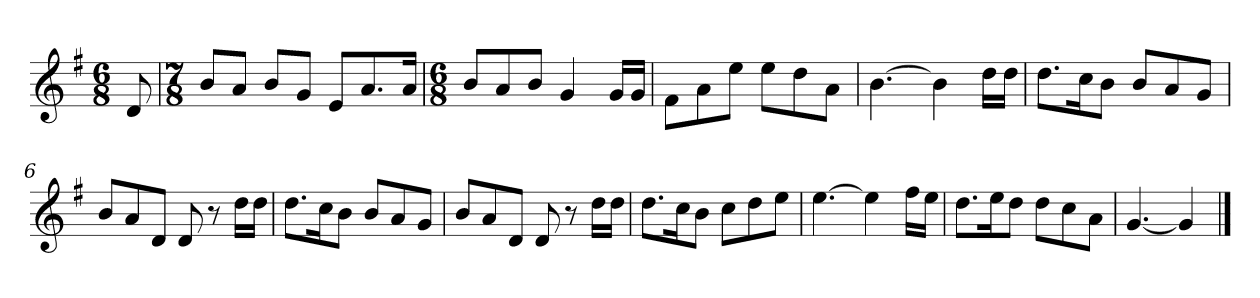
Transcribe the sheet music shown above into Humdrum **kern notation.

**kern
*part1
*staff1
*k[f#]
*M6/8
*MM120
=
8d
=1
*M7/8
8bL
8aJ
8bL
8gJ
8eL
8.a
16aJk
=2
*M6/8
8bL
8a
8bJ
4g
16gLL
16gJJ
=3
8f#L
8a
8eeJ
8eeL
8dd
8aJ
=4
[4.b
4b]
16ddLL
16ddJJ
=5
8.ddL
16ccK
8bJ
8bL
8a
8gJ
=6
8bL
8a
8dJ
8d
8r
16ddLL
16ddJJ
=7
8.ddL
16ccK
8bJ
8bL
8a
8gJ
=8
8bL
8a
8dJ
8d
8r
16ddLL
16ddJJ
=9
8.ddL
16ccK
8bJ
8ccL
8dd
8eeJ
=10
[4.ee
4ee]
16ff#LL
16eeJJ
=11
8.ddL
16eeK
8ddJ
8ddL
8cc
8aJ
=12
[4.g
4g]
==
*-
